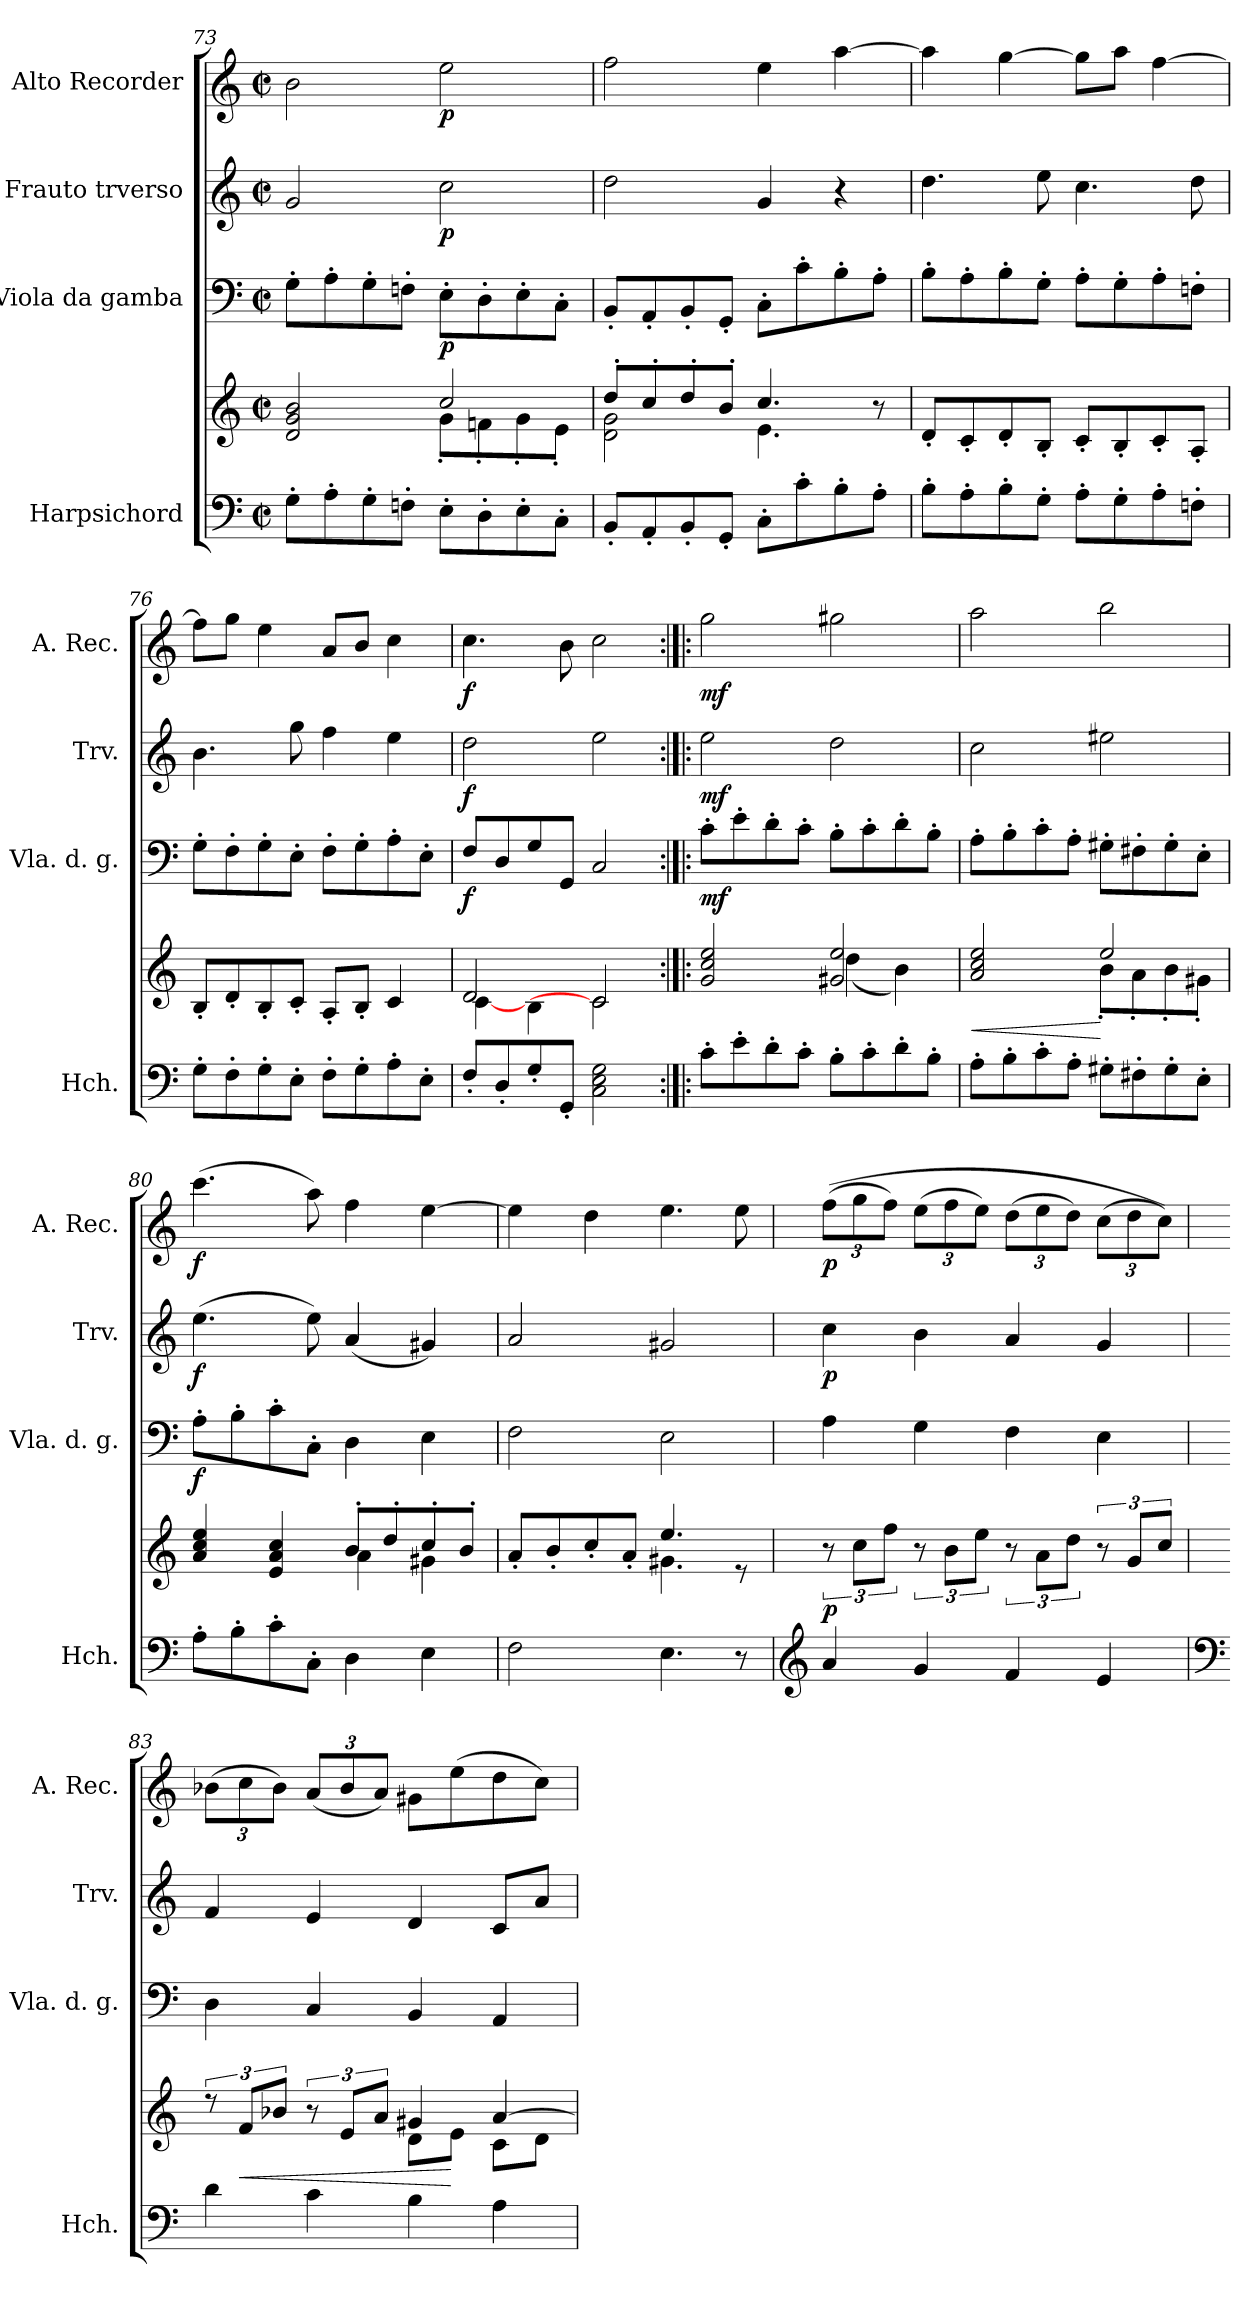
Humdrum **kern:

**kern	**kern	**dynam	**kern	**dynam	**kern	**dynam	**kern	**dynam
*part4	*part4	*part4	*part3	*part3	*part2	*part2	*part1	*part1
*staff5	*staff4	*staff4/5	*staff3	*staff3	*staff2	*staff2	*staff1	*staff1
*I"Harpsichord	*	*	*I"Viola da gamba	*	*I"Frauto trverso	*	*I"Alto Recorder	*
*I'Hch.	*	*	*I'Vla. d. g.	*	*I'Trv.	*	*I'A. Rec.	*
*clefF4	*clefG2	*	*clefF4	*	*clefG2	*	*clefG2	*
*k[]	*k[]	*	*k[]	*	*k[]	*	*k[]	*
*M2/2	*M2/2	*	*M2/2	*	*M2/2	*	*M2/2	*
*met(c|)	*met(c|)	*	*met(c|)	*	*met(c|)	*	*met(c|)	*
=73	=73	=73	=73	=73	=73	=73	=73	=73
*	*^	*	*	*	*	*	*	*
8G'\L	2d/ 2g/ 2b/	2ryy	.	8G'\L	.	2g/	.	2b\	.
8A'\	.	.	.	8A'\	.	.	.	.	.
8G'\	.	.	.	8G'\	.	.	.	.	.
8Fn'\J	.	.	.	8Fn'\J	.	.	.	.	.
!	!	!	!	!	!LO:DY:b	!	!LO:DY:b	!	!LO:DY:b
8E'\L	2cc/	8g'\L	.	8E'\L	p	2cc\	p	2ee\	p
8D'\	.	8fn'\	.	8D'\	.	.	.	.	.
8E'\	.	8g'\	.	8E'\	.	.	.	.	.
8C'\J	.	8e'\J	.	8C'\J	.	.	.	.	.
=74	=74	=74	=74	=74	=74	=74	=74	=74	=74
8BB'/L	8dd'/L	2d\ 2g\	.	8BB'/L	.	2dd\	.	2ff\	.
8AA'/	8cc'/	.	.	8AA'/	.	.	.	.	.
8BB'/	8dd'/	.	.	8BB'/	.	.	.	.	.
8GG'/J	8b'/J	.	.	8GG'/J	.	.	.	.	.
8C'\L	4.cc/	4.e\	.	8C'\L	.	4g/	.	4ee\	.
8c'\	.	.	.	8c'\	.	.	.	.	.
8B'\	.	.	.	8B'\	.	4r	.	[4aa\	.
8A'\J	8r	8ryy	.	8A'\J	.	.	.	.	.
*	*v	*v	*	*	*	*	*	*	*
=75	=75	=75	=75	=75	=75	=75	=75	=75
8B'\L	8d'/L	.	8B'\L	.	4.dd\	.	4aa\]	.
8A'\	8c'/	.	8A'\	.	.	.	.	.
8B'\	8d'/	.	8B'\	.	.	.	[4gg\	.
8G'\J	8B'/J	.	8G'\J	.	8ee\	.	.	.
8A'\L	8c'/L	.	8A'\L	.	4.cc\	.	8gg\L]	.
8G'\	8B'/	.	8G'\	.	.	.	8aa\J	.
8A'\	8c'/	.	8A'\	.	.	.	[4ff\	.
8Fn'\J	8A'/J	.	8Fn'\J	.	8dd\	.	.	.
=76	=76	=76	=76	=76	=76	=76	=76	=76
8G'\L	8B'/L	.	8G'\L	.	4.b\	.	8ff\L]	.
8F'\	8d'/	.	8F'\	.	.	.	8gg\J	.
8G'\	8B'/	.	8G'\	.	.	.	4ee\	.
8E'\J	8c'/J	.	8E'\J	.	8gg\	.	.	.
8F'\L	8A'/L	.	8F'\L	.	4ff\	.	8a/L	.
8G'\	8B'/J	.	8G'\	.	.	.	8b/J	.
8A'\	4c/	.	8A'\	.	4ee\	.	4cc\	.
8E'\J	.	.	8E'\J	.	.	.	.	.
=77	=77	=77	=77	=77	=77	=77	=77	=77
*	*^	*	*	*	*	*	*	*
!	!	!	!	!	!LO:DY:b	!	!LO:DY:b	!	!LO:DY:b
8F'/L	2d/	[4c\	.	8F/L	f	2dd\	f	4.cc\	f
8D'/	.	.	.	8D/	.	.	.	.	.
8G'/	.	4B\	.	8G/	.	.	.	.	.
8GG'/J	.	.	.	8GG/J	.	.	.	8b\	.
2C\ 2E\ 2G\	2c/	2c\]	.	2C/	.	2ee\	.	2cc\	.
=78:|!|:	=78:|!|:	=78:|!|:	=78:|!|:	=78:|!|:	=78:|!|:	=78:|!|:	=78:|!|:	=78:|!|:	=78:|!|:
!	!	!	!	!	!LO:DY:b	!	!LO:DY:b	!	!LO:DY:b
8c'\L	2g/ 2cc/ 2ee/	2ryy	.	8c'\L	mf	2ee\	mf	2gg\	mf
8e'\	.	.	.	8e'\	.	.	.	.	.
8d'\	.	.	.	8d'\	.	.	.	.	.
8c'\J	.	.	.	8c'\J	.	.	.	.	.
8B'\L	2g#X/ 2ee/	(4dd\	.	8B'\L	.	2dd\	.	2gg#X\	.
8c'\	.	.	.	8c'\	.	.	.	.	.
8d'\	.	4b\)	.	8d'\	.	.	.	.	.
8B'\J	.	.	.	8B'\J	.	.	.	.	.
!!LO:LB:g=z
=79	=79	=79	=79	=79	=79	=79	=79	=79	=79
!	!	!	!LO:HP:b	!	!	!	!	!	!
8A'\L	2a/ 2cc/ 2ee/	2ryy	<	8A'\L	.	2cc\	.	2aa\	.
8B'\	.	.	.	8B'\	.	.	.	.	.
8c'\	.	.	.	8c'\	.	.	.	.	.
8A'\J	.	.	.	8A'\J	.	.	.	.	.
8G#X'\L	2ee/	8b'\L	[	8G#X'\L	.	2ee#X\	.	2bb\	.
8F#X'\	.	8a'\	.	8F#X'\	.	.	.	.	.
8G#'\	.	8b'\	.	8G#'\	.	.	.	.	.
8E'\J	.	8g#X'\J	.	8E'\J	.	.	.	.	.
=80	=80	=80	=80	=80	=80	=80	=80	=80	=80
!	!	!	!	!	!LO:DY:b	!	!LO:DY:b	!	!LO:DY:b
8A'\L	4a/ 4cc/ 4ee/	2ryy	.	8A'\L	f	(4.ee\	f	(4.ccc\	f
8B'\	.	.	.	8B'\	.	.	.	.	.
8c'\	4e/ 4a/ 4cc/	.	.	8c'\	.	.	.	.	.
8C'\J	.	.	.	8C'\J	.	8ee\)	.	8aa\)	.
4D\	8b'/L	4a\	.	4D\	.	(4a/	.	4ff\	.
.	8dd'/	.	.	.	.	.	.	.	.
4E\	8cc'/	4g#X\	.	4E\	.	4g#X/)	.	[4ee\	.
.	8b'/J	.	.	.	.	.	.	.	.
=81	=81	=81	=81	=81	=81	=81	=81	=81	=81
2F\	8a'/L	2ryy	.	2F\	.	2a/	.	4ee\]	.
.	8b'/	.	.	.	.	.	.	.	.
.	8cc'/	.	.	.	.	.	.	4dd\	.
.	8a'/J	.	.	.	.	.	.	.	.
4.E\	4.ee/	4.g#X\	.	2E\	.	2g#X/	.	4.ee\	.
8r	8re	8ryy	.	.	.	.	.	8ee\	.
*	*v	*v	*	*	*	*	*	*	*
=82	=82	=82	=82	=82	=82	=82	=82	=82
*clefG2	*	*	*	*	*	*	*	*
*	*	*	*	*	*	*	*Xbrackettup	*
*	*^	*	*	*	*	*	*	*
!	!	!	!LO:DY:a=2	!	!	!	!LO:DY:b	!	!LO:DY:b
*	*v	*v	*	*	*	*	*	*	*
4a/	12r	p	4A\	.	4cc\	p	(>(12ff\L	p
.	12cc\L	.	.	.	.	.	12gg\	.
.	12ff\J	.	.	.	.	.	12ff\J)	.
4g/	12r	.	4G\	.	4b\	.	(>12ee\L	.
.	12b\L	.	.	.	.	.	12ff\	.
.	12ee\J	.	.	.	.	.	12ee\J)	.
4f/	12r	.	4F\	.	4a/	.	(>12dd\L	.
.	12a\L	.	.	.	.	.	12ee\	.
.	12dd\J	.	.	.	.	.	12dd\J)	.
4e/	12r	.	4E\	.	4g/	.	(>12cc\L	.
.	12g/L	.	.	.	.	.	12dd\	.
.	12cc/J	.	.	.	.	.	12cc\J))	.
=83	=83	=83	=83	=83	=83	=83	=83	=83
*clefF4	*	*	*	*	*	*	*	*
*	*^	*	*	*	*	*	*	*
4d\	12rdd	2ryy	.	4D\	.	4f/	.	(>12b-X\L	.
!	!	!	!LO:HP:b	!	!	!	!	!	!
.	12f/L	.	<	.	.	.	.	12cc\	.
.	12b-X/J	.	.	.	.	.	.	12b-\J)	.
4c\	12r	.	.	4C/	.	4e/	.	(>12a/L	.
.	12e/L	.	.	.	.	.	.	12b-/	.
.	12a/J	.	.	.	.	.	.	12a/J)	.
4B\	4g#X/	8d\L	.	4BB/	.	4d/	.	8g#X\L	.
.	.	8e\J	[	.	.	.	.	(8ee\	.
4A\	[4a/	8c\L	.	4AA/	.	8c/L	.	8dd\	.
.	.	8d\J	.	.	.	8a/J	.	8cc\J)	.
*	*v	*v	*	*	*	*	*	*	*
=	=	=	=	=	=	=	=	=
*-	*-	*-	*-	*-	*-	*-	*-	*-
